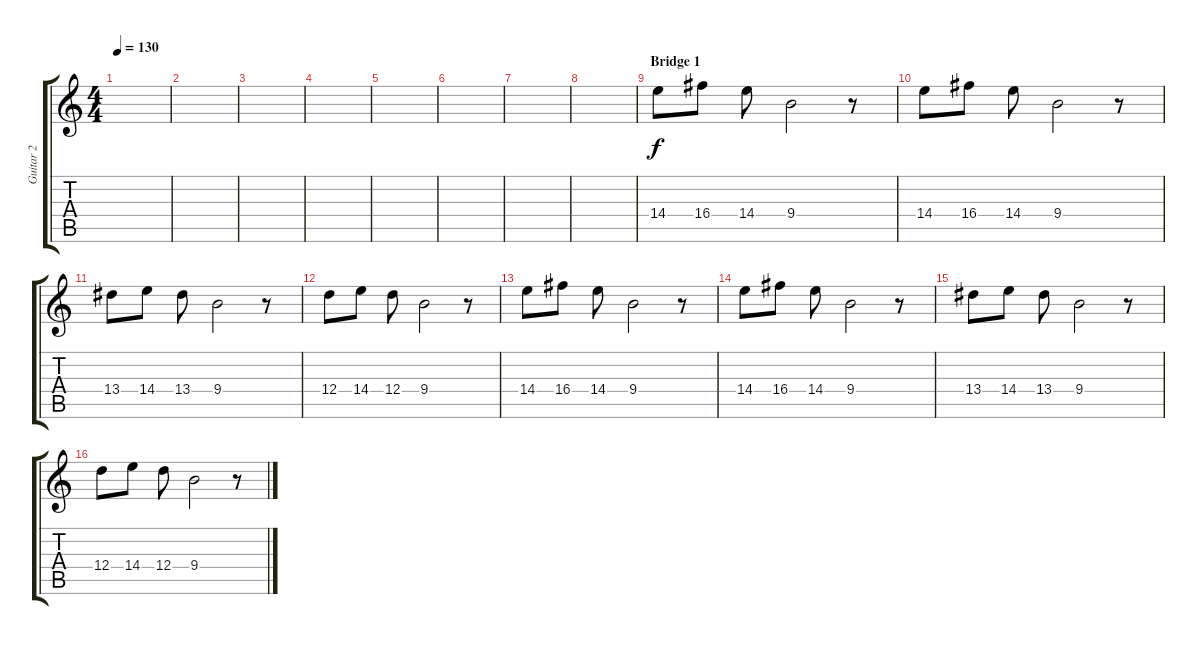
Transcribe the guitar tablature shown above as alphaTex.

\track ("Guitar 2" "Guitar 2") {instrument distortionguitar}
\staff {score tabs}
\tuning (E4 B3 G3 D3 A2 E2) {hide}
\ts (4 4)
\tempo 130
\clef g2
\ks c
|
|
|
|
|
|
|
|
\section ("" "Bridge 1")
14.4.8 16.4.8 14.4.8 9.4.2 r.8 |
14.4.8 16.4.8 14.4.8 9.4.2 r.8 |
13.4.8 14.4.8 13.4.8 9.4.2 r.8 |
12.4.8 14.4.8 12.4.8 9.4.2 r.8 |
14.4.8 16.4.8 14.4.8 9.4.2 r.8 |
14.4.8 16.4.8 14.4.8 9.4.2 r.8 |
13.4.8 14.4.8 13.4.8 9.4.2 r.8 |
12.4.8 14.4.8 12.4.8 9.4.2 r.8
